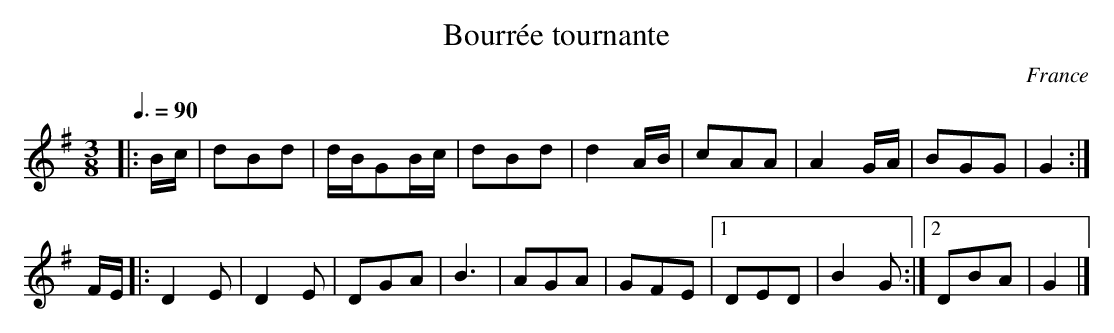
X:1
T:Bourrée tournante
M:3/8
L:1/8
Q:3/8=90
O:France
K:G
|: B/c/| dBd| d/B/GB/c/| dBd| d2A/B/| cAA| A2G/A/| BGG |G2 :|
F/E/|: D2E| D2E| DGA| B3| AGA| GFE|1 DED| B2G :|2 DBA| G2|]
